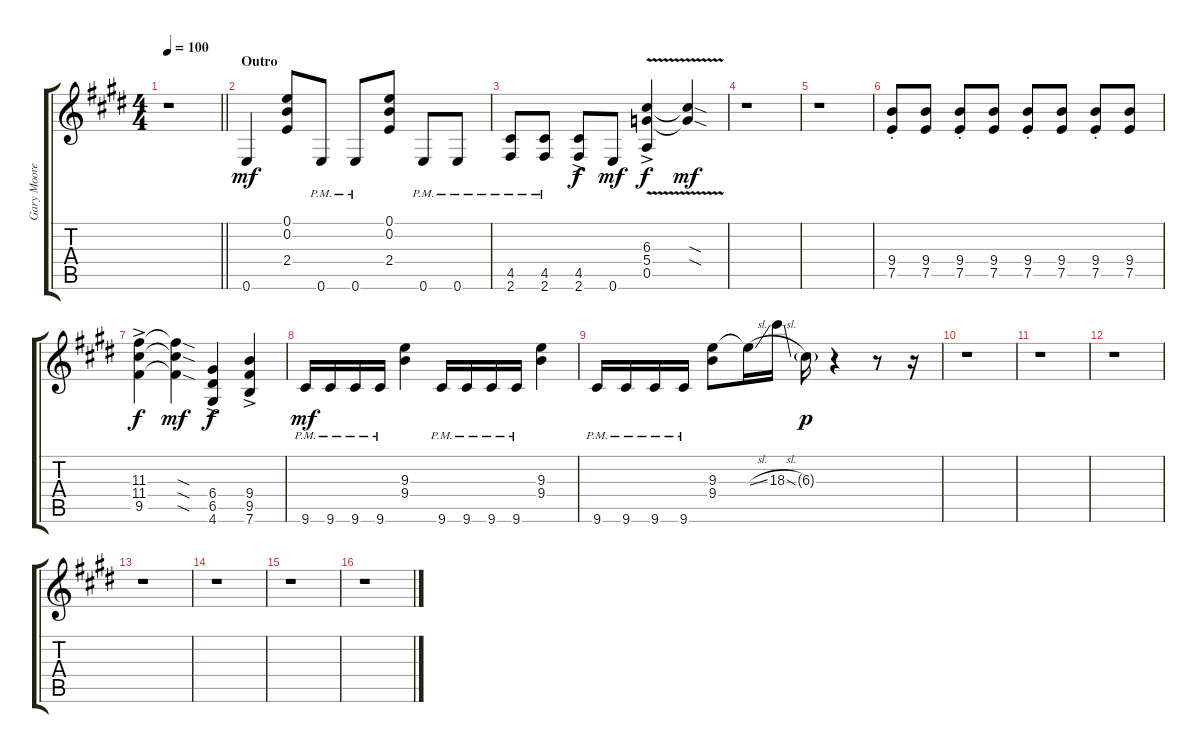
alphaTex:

\track ("Gary Moore - Rhythm w/overdrive" "Gary Moore") {instrument overdrivenguitar}
\staff {score tabs}
\tuning (E4 B3 G3 D3 A2 E2) {hide}
\ts (4 4)
\tempo 100
\clef g2
\barLineRight lightlight
\ks e
r.1{dy f} |
\section ("" "Outro")
0.6.4{dy mf} (0.1 0.2 2.4).8 0.6{pm}.8 0.6{pm}.8 (0.1 0.2 2.4).8 0.6{pm}.8 0.6{pm}.8 |
(4.5{pm} 2.6{pm}).8 (4.5{pm} 2.6{pm}).8 (4.5{ac} 2.6{ac}).8{dy f} 0.6.8{dy mf} (6.3{v ac} 5.4{v ac} 0.5{v ac}).4{dy f} (6.3{sod t} 5.4{sod t}).4{dy mf} |
r.1 |
r.1 |
(9.4{st} 7.5{st}).8 (9.4 7.5).8 (9.4{st} 7.5{st}).8 (9.4 7.5).8 (9.4{st} 7.5{st}).8 (9.4 7.5).8 (9.4{st} 7.5{st}).8 (9.4 7.5).8 |
(11.3{ac} 11.4{ac} 9.5{ac}).4{dy f} (11.3{sod t} 11.4{sod t} 9.5{sod t}).4{dy mf} (6.4{ac} 6.5{ac} 4.6{ac}).4{dy f} (9.4{ac} 9.5{ac} 7.6{ac}).4 |
9.6{pm}.16{dy mf} 9.6{pm}.16 9.6{pm}.16 9.6{pm}.16 (9.3 9.4).4 9.6{pm}.16 9.6{pm}.16 9.6{pm}.16 9.6{pm}.16 (9.3 9.4).4 |
9.6{pm}.16 9.6{pm}.16 9.6{pm}.16 9.6{pm}.16 (9.3 9.4).8 9.3{sl t}.16 18.3{sl}.16 6.3{g}.16{dy p} r.4 r.8 r.16 |
r.1 |
r.1 |
r.1 |
r.1 |
r.1 |
r.1 |
r.1
